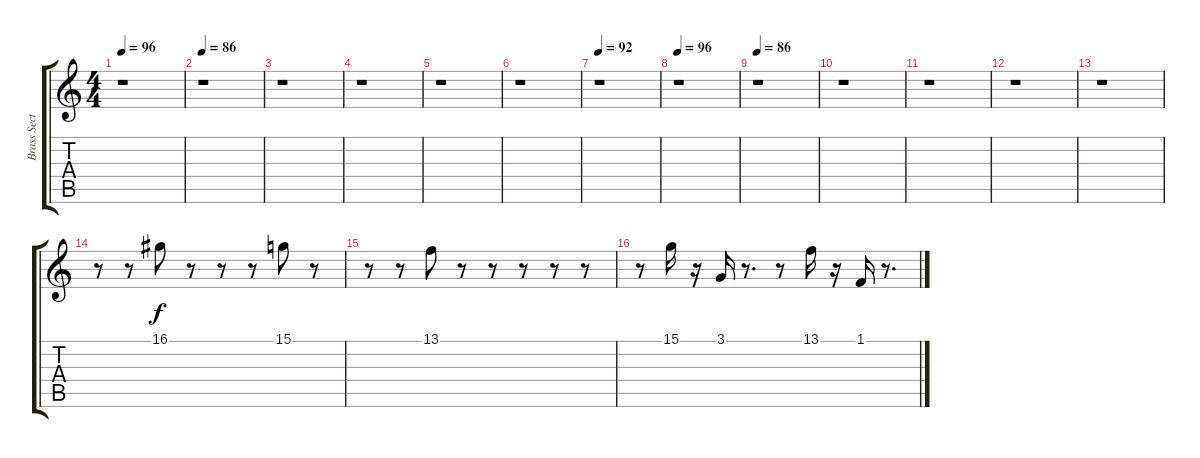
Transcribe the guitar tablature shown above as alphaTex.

\track ("Brass Section" "Brass Sect") {instrument brasssection}
\staff {score tabs}
\tuning (E4 B3 G3 D3 A2 E2) {hide}
\ts (4 4)
\tempo 96
\clef g2
\ks c
r.1{dy f} |
\tempo 86
r.1 |
r.1 |
r.1 |
r.1 |
r.1 |
\tempo 92
r.1 |
\tempo 96
r.1 |
\tempo 86
r.1 |
r.1 |
r.1 |
r.1 |
r.1 |
r.8{volume 10} r.8 16.1.8 r.8 r.8 r.8 15.1.8 r.8 |
r.8 r.8 13.1.8 r.8 r.8 r.8 r.8 r.8 |
r.8 15.1.16 r.16 3.1.16 r.8{d} r.8 13.1.16 r.16 1.1.16 r.8{d}
